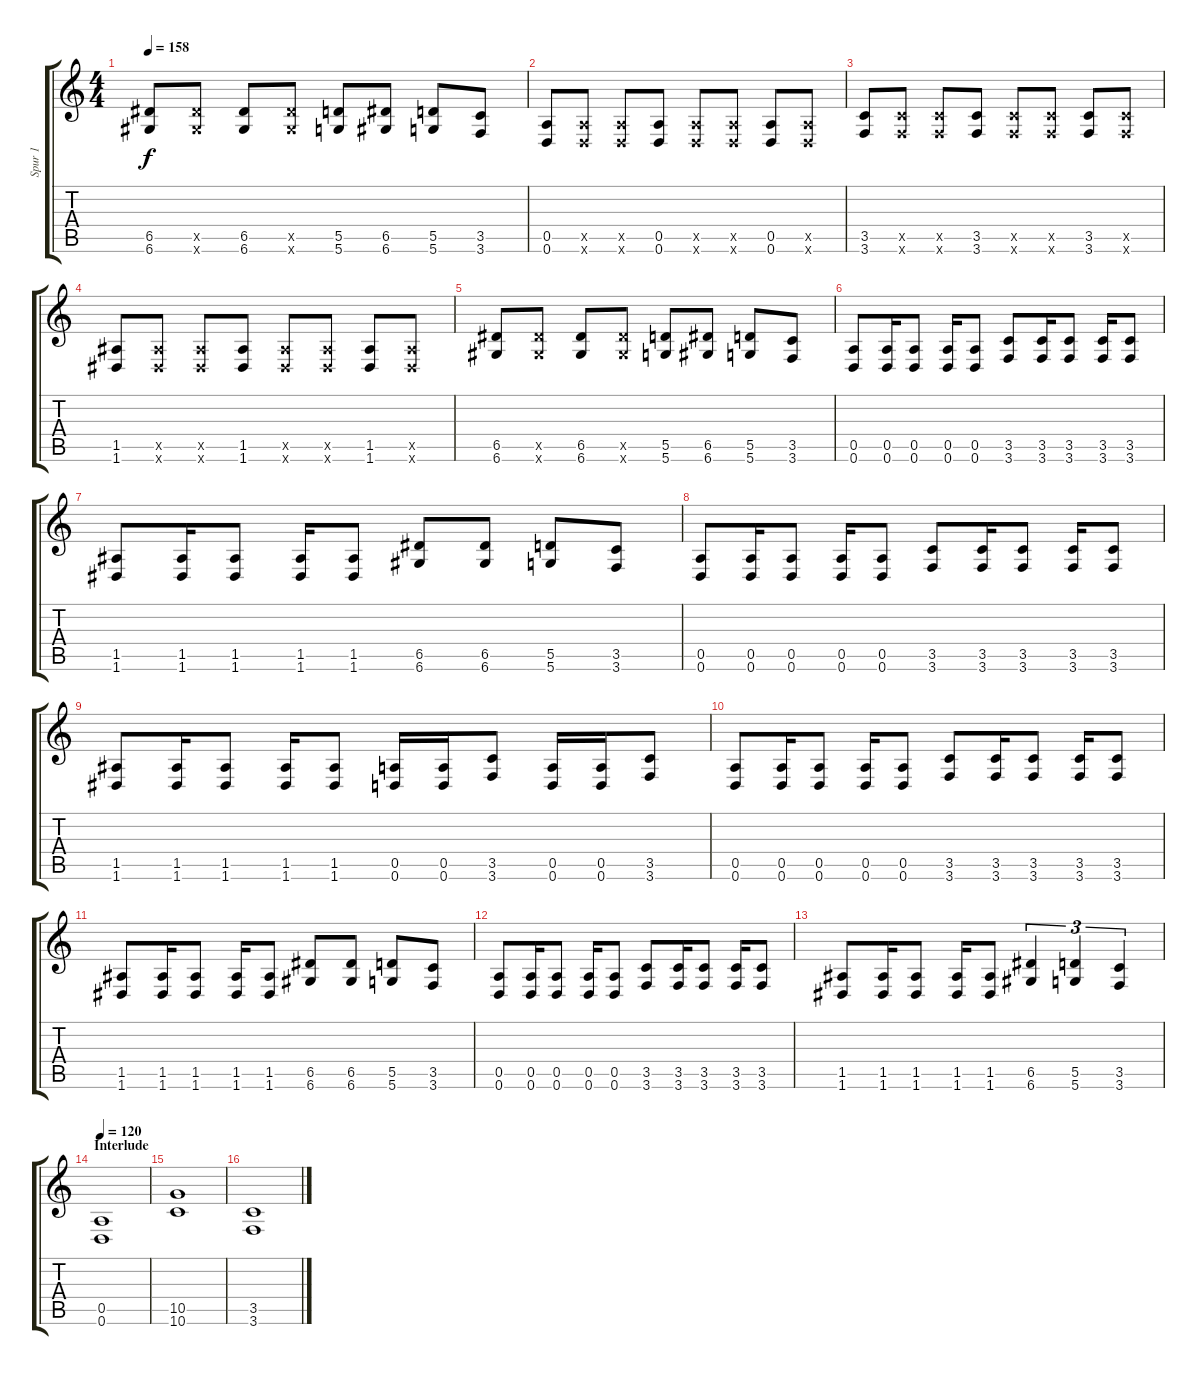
\track ("Spur 1" "Spur 1") {instrument distortionguitar}
\staff {score tabs}
\tuning (E4 B3 G3 D3 A2 D2) {hide}
\ts (4 4)
\tempo 158
\clef g2
\ks c
(6.5 6.6).8{dy f} (6.5{x} 6.6{x}).8 (6.5 6.6).8 (6.5{x} 6.6{x}).8 (5.5 5.6).8 (6.5 6.6).8 (5.5 5.6).8 (3.5 3.6).8 |
(0.5 0.6).8 (0.5{x} 0.6{x}).8 (0.5{x} 0.6{x}).8 (0.5 0.6).8 (0.5{x} 0.6{x}).8 (0.5{x} 0.6{x}).8 (0.5 0.6).8 (0.5{x} 0.6{x}).8 |
(3.5 3.6).8 (3.5{x} 3.6{x}).8 (3.5{x} 3.6{x}).8 (3.5 3.6).8 (3.5{x} 3.6{x}).8 (3.5{x} 3.6{x}).8 (3.5 3.6).8 (3.5{x} 3.6{x}).8 |
(1.5 1.6).8 (1.5{x} 1.6{x}).8 (1.5{x} 1.6{x}).8 (1.5 1.6).8 (1.5{x} 1.6{x}).8 (1.5{x} 1.6{x}).8 (1.5 1.6).8 (1.5{x} 1.6{x}).8 |
(6.5 6.6).8 (6.5{x} 6.6{x}).8 (6.5 6.6).8 (6.5{x} 6.6{x}).8 (5.5 5.6).8 (6.5 6.6).8 (5.5 5.6).8 (3.5 3.6).8 |
(0.5 0.6).8 (0.5 0.6).16 (0.5 0.6).8 (0.5 0.6).16 (0.5 0.6).8 (3.5 3.6).8 (3.5 3.6).16 (3.5 3.6).8 (3.5 3.6).16 (3.5 3.6).8 |
(1.5 1.6).8 (1.5 1.6).16 (1.5 1.6).8 (1.5 1.6).16 (1.5 1.6).8 (6.5 6.6).8 (6.5 6.6).8 (5.5 5.6).8 (3.5 3.6).8 |
(0.5 0.6).8 (0.5 0.6).16 (0.5 0.6).8 (0.5 0.6).16 (0.5 0.6).8 (3.5 3.6).8 (3.5 3.6).16 (3.5 3.6).8 (3.5 3.6).16 (3.5 3.6).8 |
(1.5 1.6).8 (1.5 1.6).16 (1.5 1.6).8 (1.5 1.6).16 (1.5 1.6).8 (0.5 0.6).16 (0.5 0.6).16 (3.5 3.6).8 (0.5 0.6).16 (0.5 0.6).16 (3.5 3.6).8 |
(0.5 0.6).8 (0.5 0.6).16 (0.5 0.6).8 (0.5 0.6).16 (0.5 0.6).8 (3.5 3.6).8 (3.5 3.6).16 (3.5 3.6).8 (3.5 3.6).16 (3.5 3.6).8 |
(1.5 1.6).8 (1.5 1.6).16 (1.5 1.6).8 (1.5 1.6).16 (1.5 1.6).8 (6.5 6.6).8 (6.5 6.6).8 (5.5 5.6).8 (3.5 3.6).8 |
(0.5 0.6).8 (0.5 0.6).16 (0.5 0.6).8 (0.5 0.6).16 (0.5 0.6).8 (3.5 3.6).8 (3.5 3.6).16 (3.5 3.6).8 (3.5 3.6).16 (3.5 3.6).8 |
(1.5 1.6).8 (1.5 1.6).16 (1.5 1.6).8 (1.5 1.6).16 (1.5 1.6).8 (6.5 6.6).4{tu (3 2)} (5.5 5.6).4{tu (3 2)} (3.5 3.6).4{tu (3 2)} |
\section ("" "Interlude")
\tempo 120
(0.5 0.6).1 |
(10.5 10.6).1 |
(3.5 3.6).1
